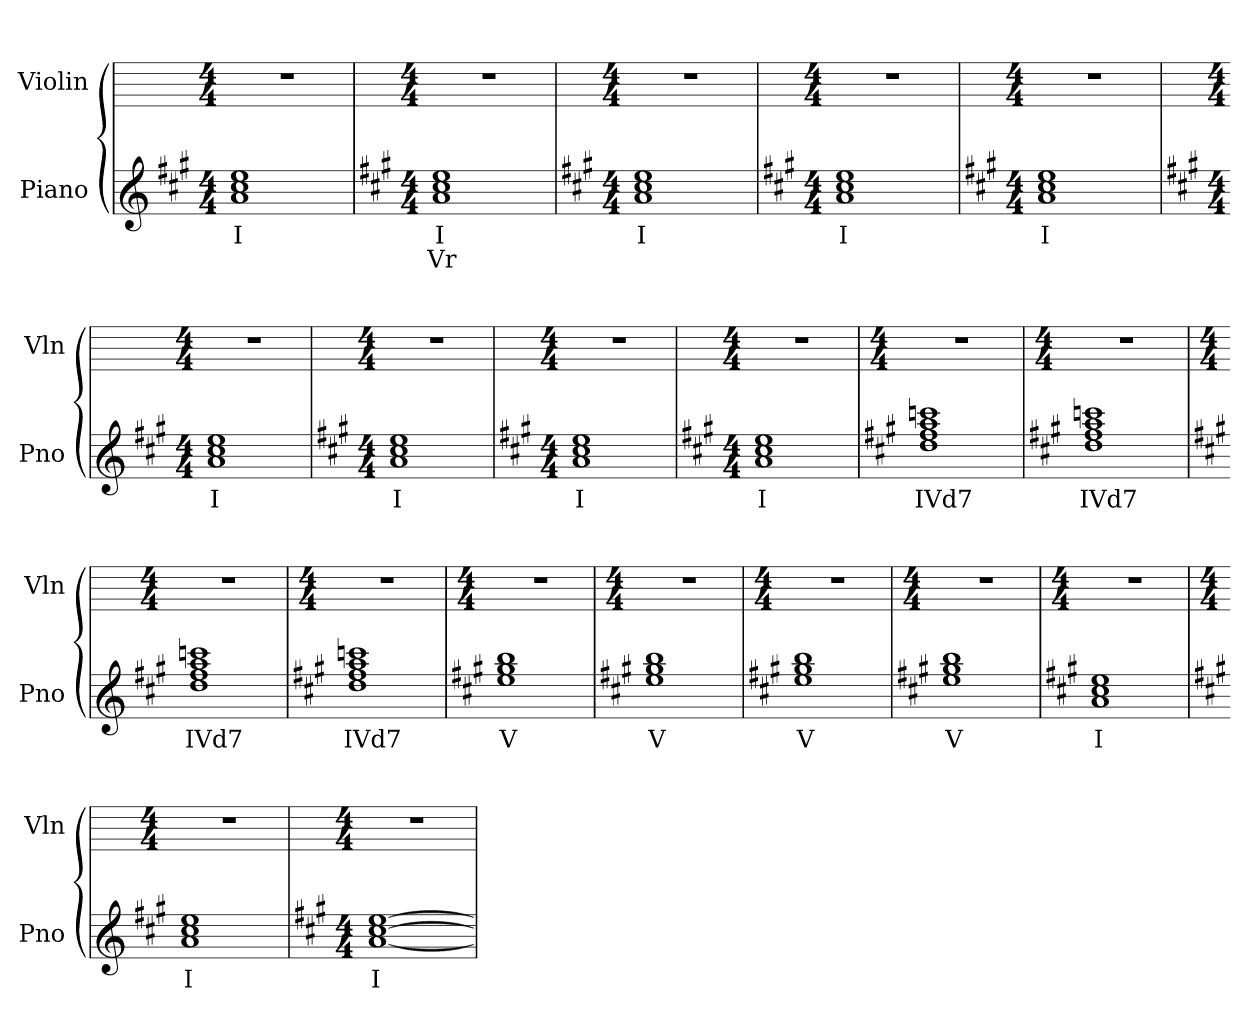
**kern	**text	**text	**kern
*part2	*part2	*part2	*part1
*staff2	*staff2	*staff2	*staff1
*I"Piano	*	*	*I"Violin
*I'Pno	*	*	*I'Vln
*k[f#c#g#]	*	*	*
*A:	*	*	*
*M4/4	*	*	*M4/4
=	=	=	=
1a 1cc# 1ee	I	.	1r
=	=	=	=
*k[f#c#g#]	*	*	*
*A:	*	*	*
*M4/4	*	*	*M4/4
1a 1cc# 1ee	I	Vr	1r
=	=	=	=
*k[f#c#g#]	*	*	*
*A:	*	*	*
*M4/4	*	*	*M4/4
1a 1cc# 1ee	I	.	1r
=	=	=	=
*k[f#c#g#]	*	*	*
*A:	*	*	*
*M4/4	*	*	*M4/4
1a 1cc# 1ee	I	.	1r
=	=	=	=
*k[f#c#g#]	*	*	*
*A:	*	*	*
*M4/4	*	*	*M4/4
1a 1cc# 1ee	I	.	1r
=	=	=	=
*k[f#c#g#]	*	*	*
*A:	*	*	*
*M4/4	*	*	*M4/4
1a 1cc# 1ee	I	.	1r
=	=	=	=
*k[f#c#g#]	*	*	*
*A:	*	*	*
*M4/4	*	*	*M4/4
1a 1cc# 1ee	I	.	1r
=	=	=	=
*k[f#c#g#]	*	*	*
*A:	*	*	*
*M4/4	*	*	*M4/4
1a 1cc# 1ee	I	.	1r
=	=	=	=
*k[f#c#g#]	*	*	*
*A:	*	*	*
*M4/4	*	*	*M4/4
1a 1cc# 1ee	I	.	1r
=	=	=	=
*k[f#c#g#]	*	*	*
*A:	*	*	*
*	*	*	*M4/4
1dd 1ff# 1aa 1cccn	IVd7	.	1r
=	=	=	=
*k[f#c#g#]	*	*	*
*A:	*	*	*
*	*	*	*M4/4
1dd 1ff# 1aa 1cccn	IVd7	.	1r
=	=	=	=
*k[f#c#g#]	*	*	*
*A:	*	*	*
*	*	*	*M4/4
1dd 1ff# 1aa 1cccn	IVd7	.	1r
=	=	=	=
*k[f#c#g#]	*	*	*
*A:	*	*	*
*	*	*	*M4/4
1dd 1ff# 1aa 1cccn	IVd7	.	1r
=	=	=	=
*k[f#c#g#]	*	*	*
*A:	*	*	*
*	*	*	*M4/4
1ee 1gg# 1bb	V	.	1r
=	=	=	=
*k[f#c#g#]	*	*	*
*A:	*	*	*
*	*	*	*M4/4
1ee 1gg# 1bb	V	.	1r
=	=	=	=
*k[f#c#g#]	*	*	*
*A:	*	*	*
*	*	*	*M4/4
1ee 1gg# 1bb	V	.	1r
=	=	=	=
*k[f#c#g#]	*	*	*
*A:	*	*	*
*	*	*	*M4/4
1ee 1gg# 1bb	V	.	1r
=	=	=	=
*k[f#c#g#]	*	*	*
*A:	*	*	*
*	*	*	*M4/4
1a 1cc# 1ee	I	.	1r
=	=	=	=
*k[f#c#g#]	*	*	*
*A:	*	*	*
*	*	*	*M4/4
1a 1cc# 1ee	I	.	1r
=	=	=	=
*k[f#c#g#]	*	*	*
*A:	*	*	*
*M4/4	*	*	*M4/4
[1a [1cc# [1ee	I	.	1r
=	=	=	=
*-	*-	*-	*-
